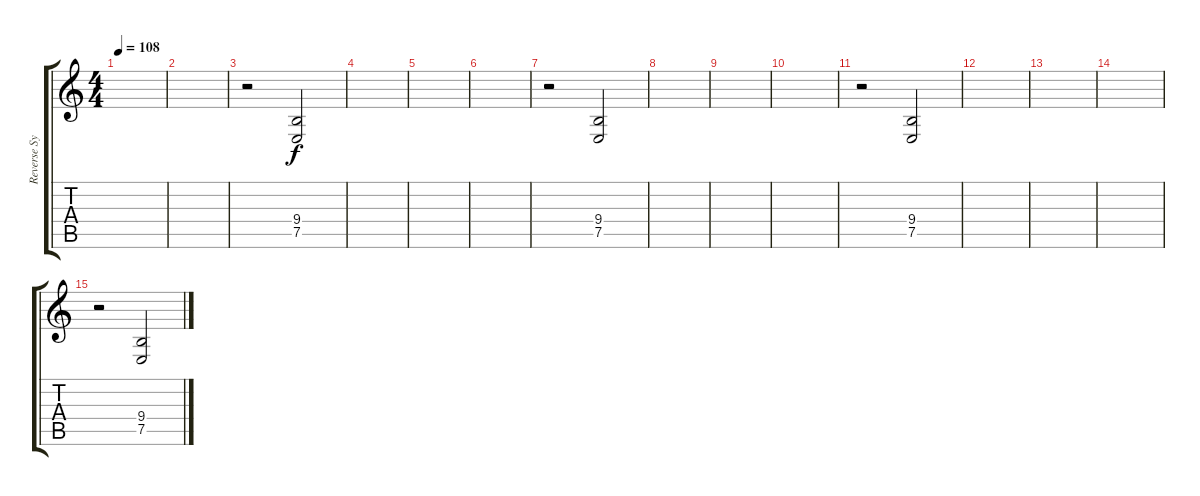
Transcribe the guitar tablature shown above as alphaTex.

\track ("Reverse Symbol" "Reverse Sy") {instrument reversecymbal}
\staff {score tabs}
\tuning (E4 B3 G3 D3 A2 E2) {hide}
\ts (4 4)
\tempo 108
\clef g2
\ks c
|
|
r.2 (9.4 7.5).2 |
|
|
|
r.2 (9.4 7.5).2 |
|
|
|
r.2 (9.4 7.5).2 |
|
|
|
r.2 (9.4 7.5).2
